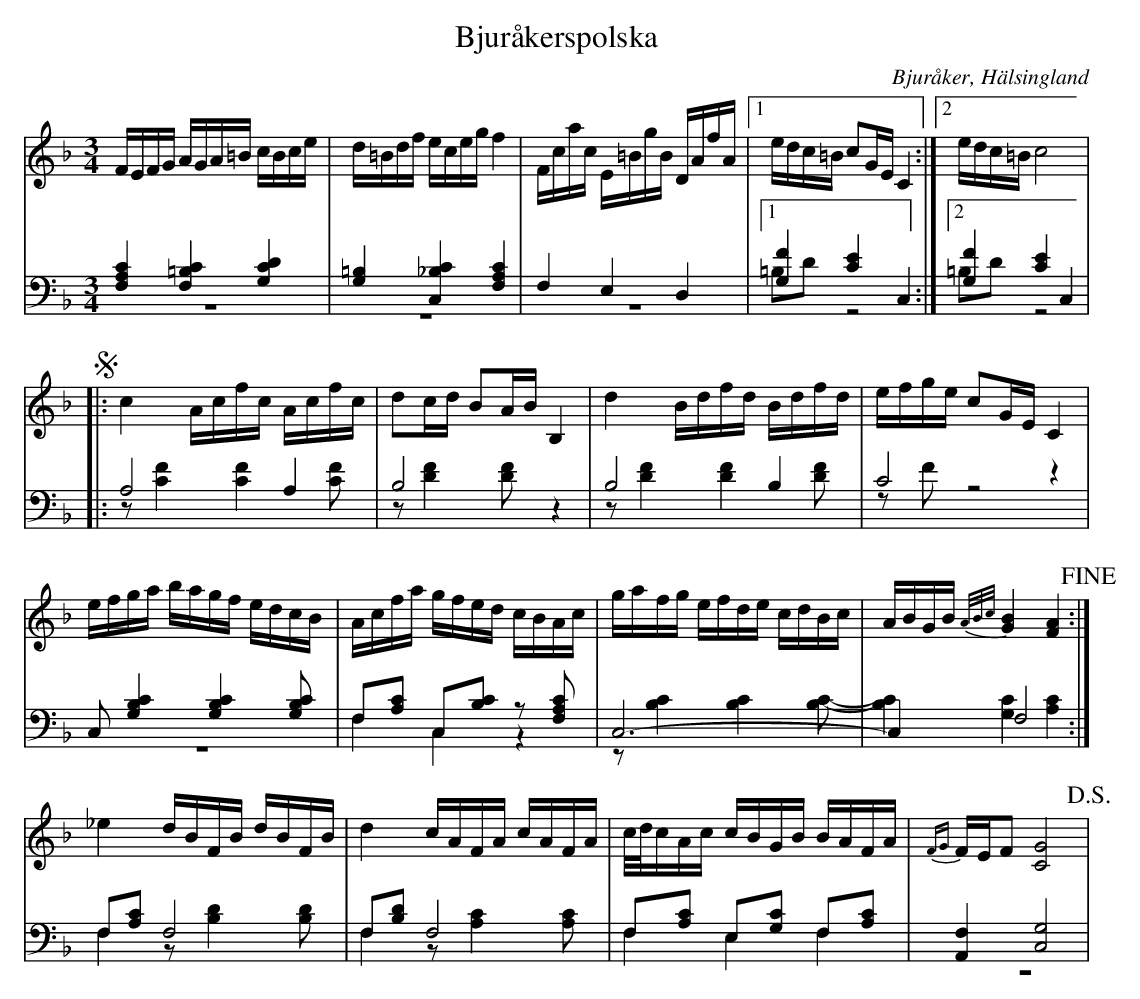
X:1
T: Bjuråkerspolska
O: Bjuråker, Hälsingland
M: 3/4
L: 1/16
K: F
V:1
V:2
V:3 merge
V:1
FEFG AGA=B cBce|d=Bdf eceg f4|Fcac E=BgB DAfA|1 edc=B c2GE C4:|2 edc=B c8 |
!segno! |:c4 Acfc Acfc|d2cd B2AB B,4|d4 Bdfd Bdfd|efge c2GE C4|
efga bagf edcB|Acfa gfed cBAc|gafg efde cdBc|ABGB {A/B/c/}[G4B4] [F4A4] !fine!:|
_e4 dBFB dBFB|d4 cAFA cAFA|c/d/cAc cBGB BAFA|{FG}FEF2 [C8G8] !D.S.!|
V:2 clef=bass
[F,4A,4C4] [F,4=B,4C4] [G,4C4D4]|[G,4=B,4] [C,4_B,4C4] [F,4A,4C4]|F,4 E,4 D,4|1 [G,4F4] [C4E4] C,4:|2 [G,4F4] [C4E4] C,4 |
|:A,8 A,4|B,8 z4|B,8  B,4|C8 z4|
C,2 [G,4B,4C4] [G,4B,4C4] [G,2B,2C2]|F,2[A,2C2] C,2[B,2C2] z2 [F,2A,2C2]|C,12-|C,4 F,8:|
F,2[A,2C2] F,8|F,2[B,2D2] F,8|F,2[A,2C2] E,2[G,2C2] F,2[A,2C2]|[A,,4F,4] [C,8G,8] |
V:3 clef=bass
z12|z12|z12|1 =B,2D2 z8:|2 =B,2D2 z8|
|:z2 [C4F4] [C4F4] [C2F2]|z2 [D4F4] [D2F2] z4|z2 [D4F4] [D4F4] [D2F2]|z2 F2 z8|
z12|F,4 C,4 z4|z2 [B,4C4] [B,4C4] [B,2C2]-|[B,4C4] [G,4C4] [A,4C4]:|
F,4 z2 [B,4D4] [B,2D2]|F,4 z2 [A,4C4] [A,2C2]|F,4 E,4 F,4|z12|
